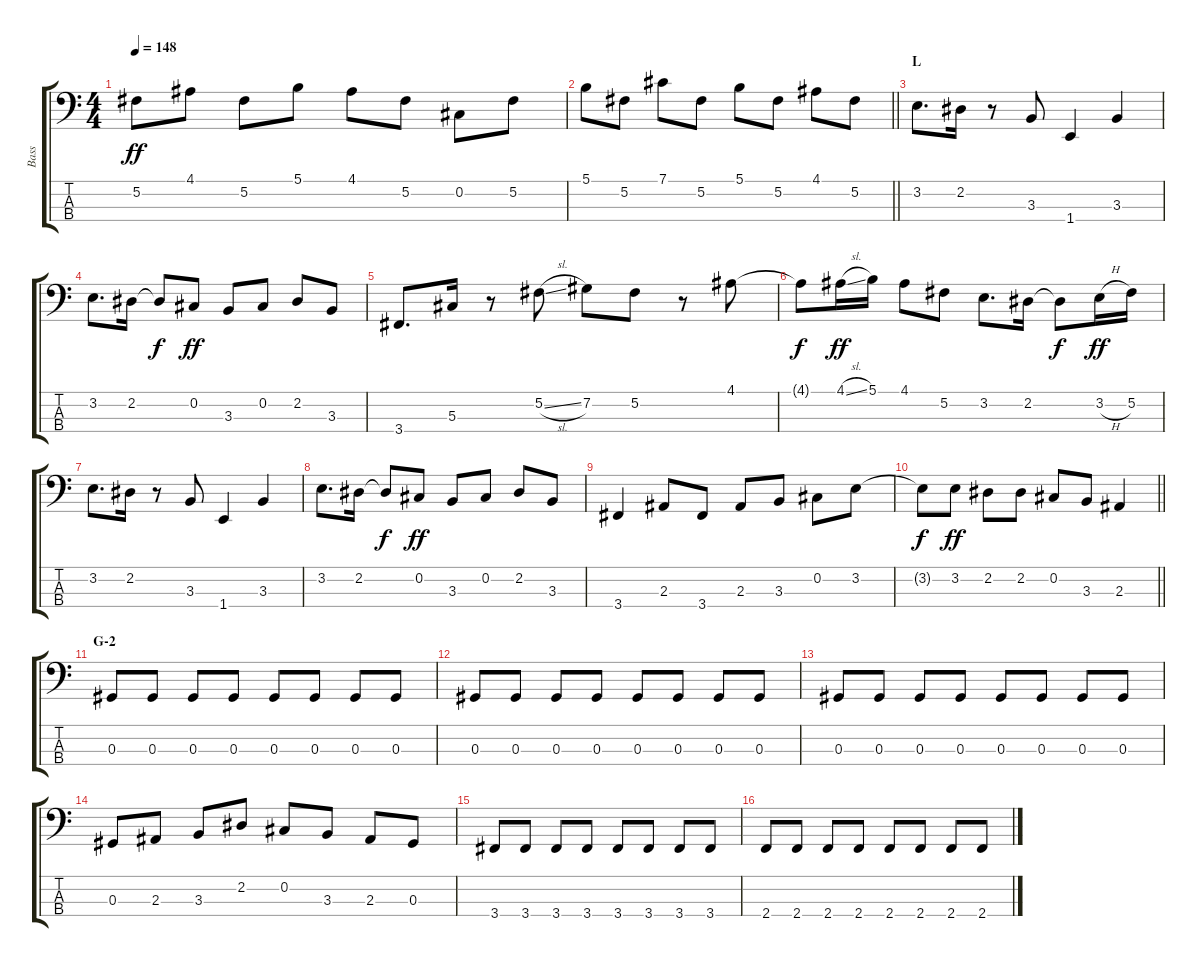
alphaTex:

\track ("Bass" "Bass") {instrument electricbassfinger}
\staff {score tabs}
\tuning (Gb2 Db2 Ab1 Eb1) {hide}
\ts (4 4)
\tempo 148
\clef f4
\ks c
5.2.8{dy ff} 4.1.8 5.2.8 5.1.8 4.1.8 5.2.8 0.2.8 5.2.8 |
\barLineRight lightlight
5.1.8 5.2.8 7.1.8 5.2.8 5.1.8 5.2.8 4.1.8 5.2.8 |
\section ("" "L")
3.2.8{d} 2.2.16 r.8 3.3.8 1.4.4 3.3.4 |
3.2.8{d} 2.2.16 2.2{t}.8{dy f} 0.2.8{dy ff} 3.3.8 0.2.8 2.2.8 3.3.8 |
3.4.8{d} 5.3.16 r.8 5.2{sl}.8 7.2.8 5.2.8 r.8 4.1.8 |
4.1{t}.8{dy f} 4.1{sl}.16{dy ff} 5.1.16 4.1.8 5.2.8 3.2.8{d} 2.2.16 2.2{t}.8{dy f} 3.2{h}.16{dy ff} 5.2.16 |
3.2.8{d} 2.2.16 r.8 3.3.8 1.4.4 3.3.4 |
3.2.8{d} 2.2.16 2.2{t}.8{dy f} 0.2.8{dy ff} 3.3.8 0.2.8 2.2.8 3.3.8 |
3.4.4 2.3.8 3.4.8 2.3.8 3.3.8 0.2.8 3.2.8 |
\barLineRight lightlight
3.2{t}.8{dy f} 3.2.8{dy ff} 2.2.8 2.2.8 0.2.8 3.3.8 2.3.4 |
\section ("" "G-2")
0.3.8 0.3.8 0.3.8 0.3.8 0.3.8 0.3.8 0.3.8 0.3.8 |
0.3.8 0.3.8 0.3.8 0.3.8 0.3.8 0.3.8 0.3.8 0.3.8 |
0.3.8 0.3.8 0.3.8 0.3.8 0.3.8 0.3.8 0.3.8 0.3.8 |
0.3.8 2.3.8 3.3.8 2.2.8 0.2.8 3.3.8 2.3.8 0.3.8 |
3.4.8 3.4.8 3.4.8 3.4.8 3.4.8 3.4.8 3.4.8 3.4.8 |
2.4.8 2.4.8 2.4.8 2.4.8 2.4.8 2.4.8 2.4.8 2.4.8
